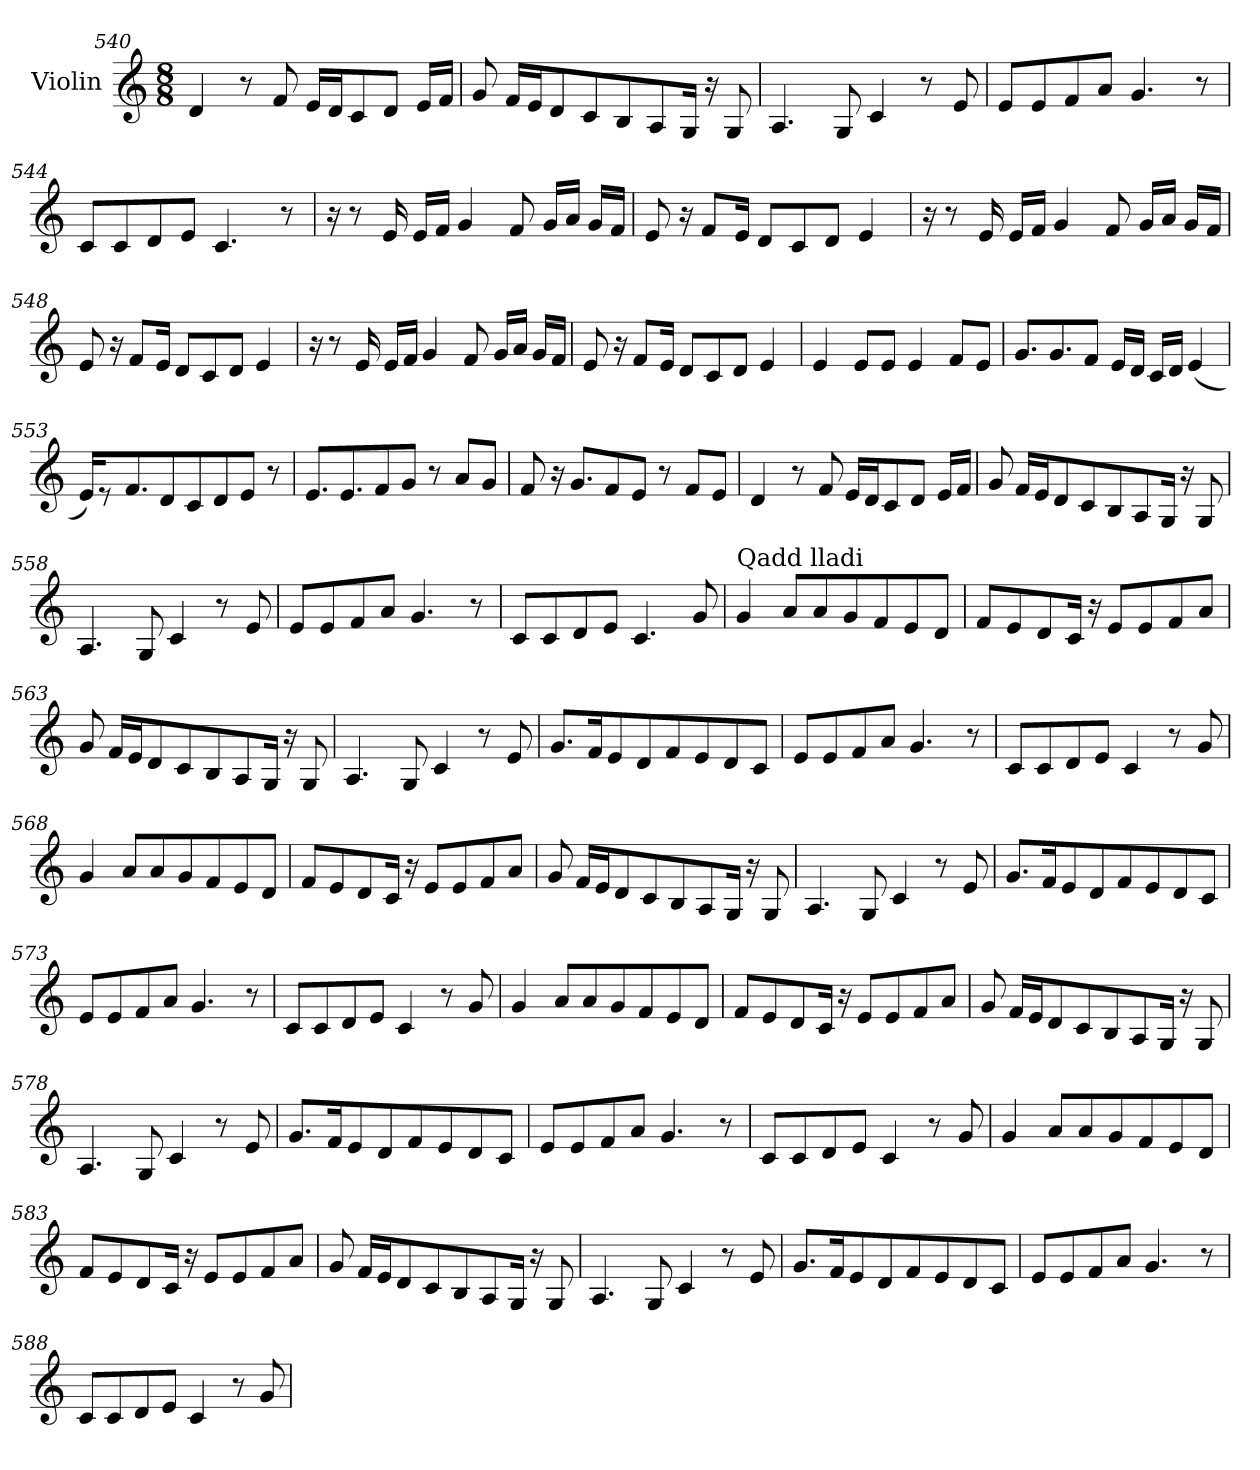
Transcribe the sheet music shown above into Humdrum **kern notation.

**kern
*part1
*staff1
*I"Violin
*clefG2
*k[]
*M8/8
=540
4d/
8r
8f/
16e/LL
16d/J
8c/
8d/J
16e/LL
16f/JJ
=541
8g/
16f/LL
16e/J
8d/
8c/
8B/
8A/
16G/Jk
16r
8G/
!!LO:LB:g=z
=542
4.A/
8G/
4c/
8r
8e/
=543
8e/L
8e/
8f/
8a/J
4.g/
8r
=544
8c/L
8c/
8d/
8e/J
4.c/
8r
=545
16r
8r
16e/
16e/LL
16f/JJ
4g/
8f/
16g/LL
16a/JJ
16g/LL
16f/JJ
!!LO:LB:g=z
=546
8e/
16r
8f/L
16e/Jk
8d/L
8c/
8d/J
4e/
=547
16r
8r
16e/
16e/LL
16f/JJ
4g/
8f/
16g/LL
16a/JJ
16g/LL
16f/JJ
=548
8e/
16r
8f/L
16e/Jk
8d/L
8c/
8d/J
4e/
=549
16r
8r
16e/
16e/LL
16f/JJ
4g/
8f/
16g/LL
16a/JJ
16g/LL
16f/JJ
!!LO:LB:g=z
=550
8e/
16r
8f/L
16e/Jk
8d/L
8c/
8d/J
4e/
=551
4e/
8e/L
8e/J
4e/
8f/L
8e/J
=552
8.g/L
8.g/
8f/J
16e/LL
16d/JJ
16c/LL
16d/JJ
(<4e/
=553
16e/KL)
8r
8.f/
8d/
8c/
8d/
8e/J
8r
!!LO:LB:g=z
=554
8.e/L
8.e/
8f/
8g/J
8r
8a/L
8g/J
=555
8f/
16r
8.g/L
8f/
8e/J
8r
8f/L
8e/J
=556
4d/
8r
8f/
16e/LL
16d/J
8c/
8d/J
16e/LL
16f/JJ
=557
8g/
16f/LL
16e/J
8d/
8c/
8B/
8A/
16G/Jk
16r
8G/
!!LO:LB:g=z
=558
4.A/
8G/
4c/
8r
8e/
=559
8e/L
8e/
8f/
8a/J
4.g/
8r
=560
8c/L
8c/
8d/
8e/J
4.c/
8g/
=561
!LO:TX:a:t=Qadd lladi
4g/
8a/L
8a/
8g/
8f/
8e/
8d/J
!!LO:LB:g=z
=562
8f/L
8e/
8d/
16c/Jk
16r
8e/L
8e/
8f/
8a/J
=563
8g/
16f/LL
16e/J
8d/
8c/
8B/
8A/
16G/Jk
16r
8G/
=564
4.A/
8G/
4c/
8r
8e/
=565
8.g/L
16f/K
8e/
8d/
8f/
8e/
8d/
8c/J
!!LO:PB:g=z
=566
8e/L
8e/
8f/
8a/J
4.g/
8r
=567
8c/L
8c/
8d/
8e/J
4c/
8r
8g/
=568
4g/
8a/L
8a/
8g/
8f/
8e/
8d/J
=569
8f/L
8e/
8d/
16c/Jk
16r
8e/L
8e/
8f/
8a/J
!!LO:LB:g=z
=570
8g/
16f/LL
16e/J
8d/
8c/
8B/
8A/
16G/Jk
16r
8G/
=571
4.A/
8G/
4c/
8r
8e/
=572
8.g/L
16f/K
8e/
8d/
8f/
8e/
8d/
8c/J
=573
8e/L
8e/
8f/
8a/J
4.g/
8r
!!LO:LB:g=z
=574
8c/L
8c/
8d/
8e/J
4c/
8r
8g/
=575
4g/
8a/L
8a/
8g/
8f/
8e/
8d/J
=576
8f/L
8e/
8d/
16c/Jk
16r
8e/L
8e/
8f/
8a/J
!!LO:LB:g=z
=577
8g/
16f/LL
16e/J
8d/
8c/
8B/
8A/
16G/Jk
16r
8G/
=578
4.A/
8G/
4c/
8r
8e/
=579
8.g/L
16f/K
8e/
8d/
8f/
8e/
8d/
8c/J
=580
8e/L
8e/
8f/
8a/J
4.g/
8r
!!LO:LB:g=z
=581
8c/L
8c/
8d/
8e/J
4c/
8r
8g/
=582
4g/
8a/L
8a/
8g/
8f/
8e/
8d/J
=583
8f/L
8e/
8d/
16c/Jk
16r
8e/L
8e/
8f/
8a/J
!!LO:LB:g=z
=584
8g/
16f/LL
16e/J
8d/
8c/
8B/
8A/
16G/Jk
16r
8G/
=585
4.A/
8G/
4c/
8r
8e/
=586
8.g/L
16f/K
8e/
8d/
8f/
8e/
8d/
8c/J
=587
8e/L
8e/
8f/
8a/J
4.g/
8r
!!LO:LB:g=z
=588
8c/L
8c/
8d/
8e/J
4c/
8r
8g/
=
*-
